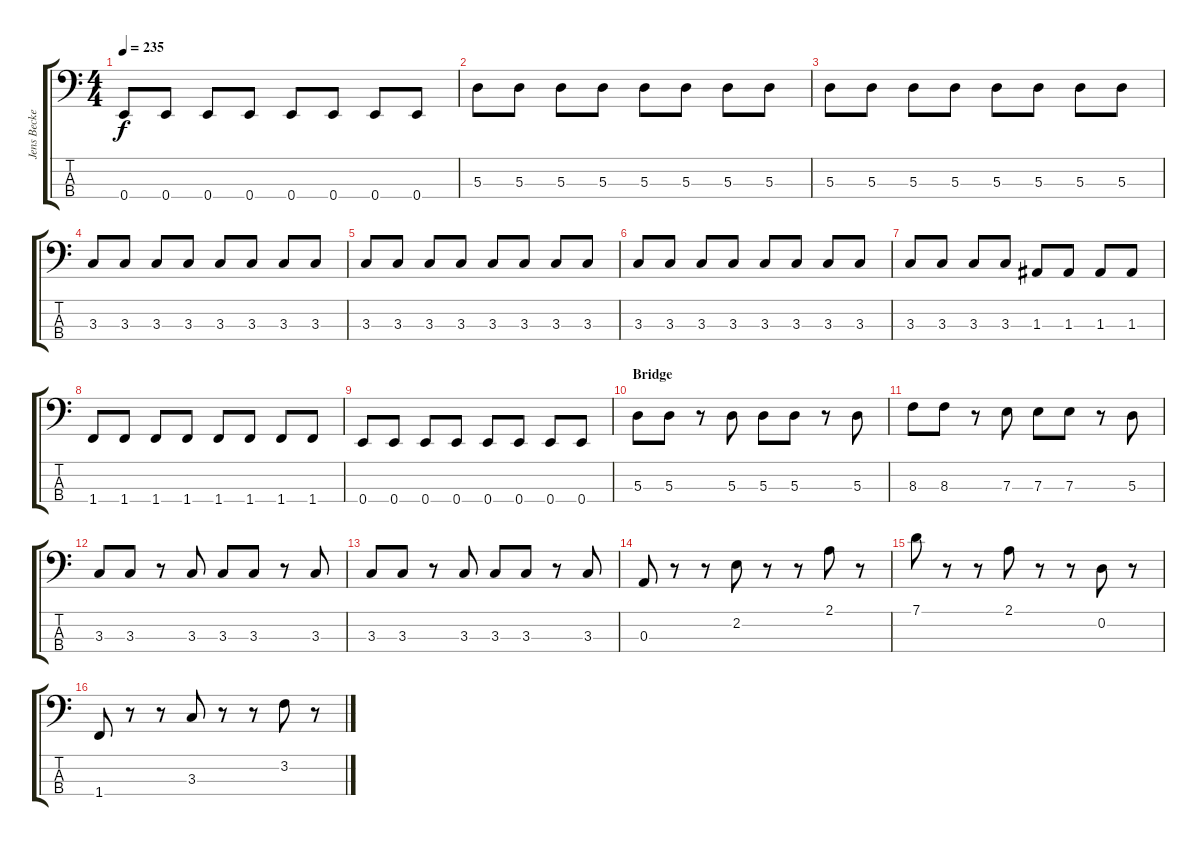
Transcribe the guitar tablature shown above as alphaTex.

\track ("Jens Becker" "Jens Becke") {instrument electricbasspick}
\staff {score tabs}
\tuning (G2 D2 A1 E1) {hide}
\ts (4 4)
\tempo 235
\clef f4
\ks c
0.4.8{dy f} 0.4.8 0.4.8 0.4.8 0.4.8 0.4.8 0.4.8 0.4.8 |
5.3.8 5.3.8 5.3.8 5.3.8 5.3.8 5.3.8 5.3.8 5.3.8 |
5.3.8 5.3.8 5.3.8 5.3.8 5.3.8 5.3.8 5.3.8 5.3.8 |
3.3.8 3.3.8 3.3.8 3.3.8 3.3.8 3.3.8 3.3.8 3.3.8 |
3.3.8 3.3.8 3.3.8 3.3.8 3.3.8 3.3.8 3.3.8 3.3.8 |
3.3.8 3.3.8 3.3.8 3.3.8 3.3.8 3.3.8 3.3.8 3.3.8 |
3.3.8 3.3.8 3.3.8 3.3.8 1.3.8 1.3.8 1.3.8 1.3.8 |
1.4.8 1.4.8 1.4.8 1.4.8 1.4.8 1.4.8 1.4.8 1.4.8 |
0.4.8 0.4.8 0.4.8 0.4.8 0.4.8 0.4.8 0.4.8 0.4.8 |
\section ("" "Bridge")
5.3.8 5.3.8 r.8 5.3.8 5.3.8 5.3.8 r.8 5.3.8 |
8.3.8 8.3.8 r.8 7.3.8 7.3.8 7.3.8 r.8 5.3.8 |
3.3.8 3.3.8 r.8 3.3.8 3.3.8 3.3.8 r.8 3.3.8 |
3.3.8 3.3.8 r.8 3.3.8 3.3.8 3.3.8 r.8 3.3.8 |
0.3.8 r.8 r.8 2.2.8 r.8 r.8 2.1.8 r.8 |
7.1.8 r.8 r.8 2.1.8 r.8 r.8 0.2.8 r.8 |
1.4.8 r.8 r.8 3.3.8 r.8 r.8 3.2.8 r.8
